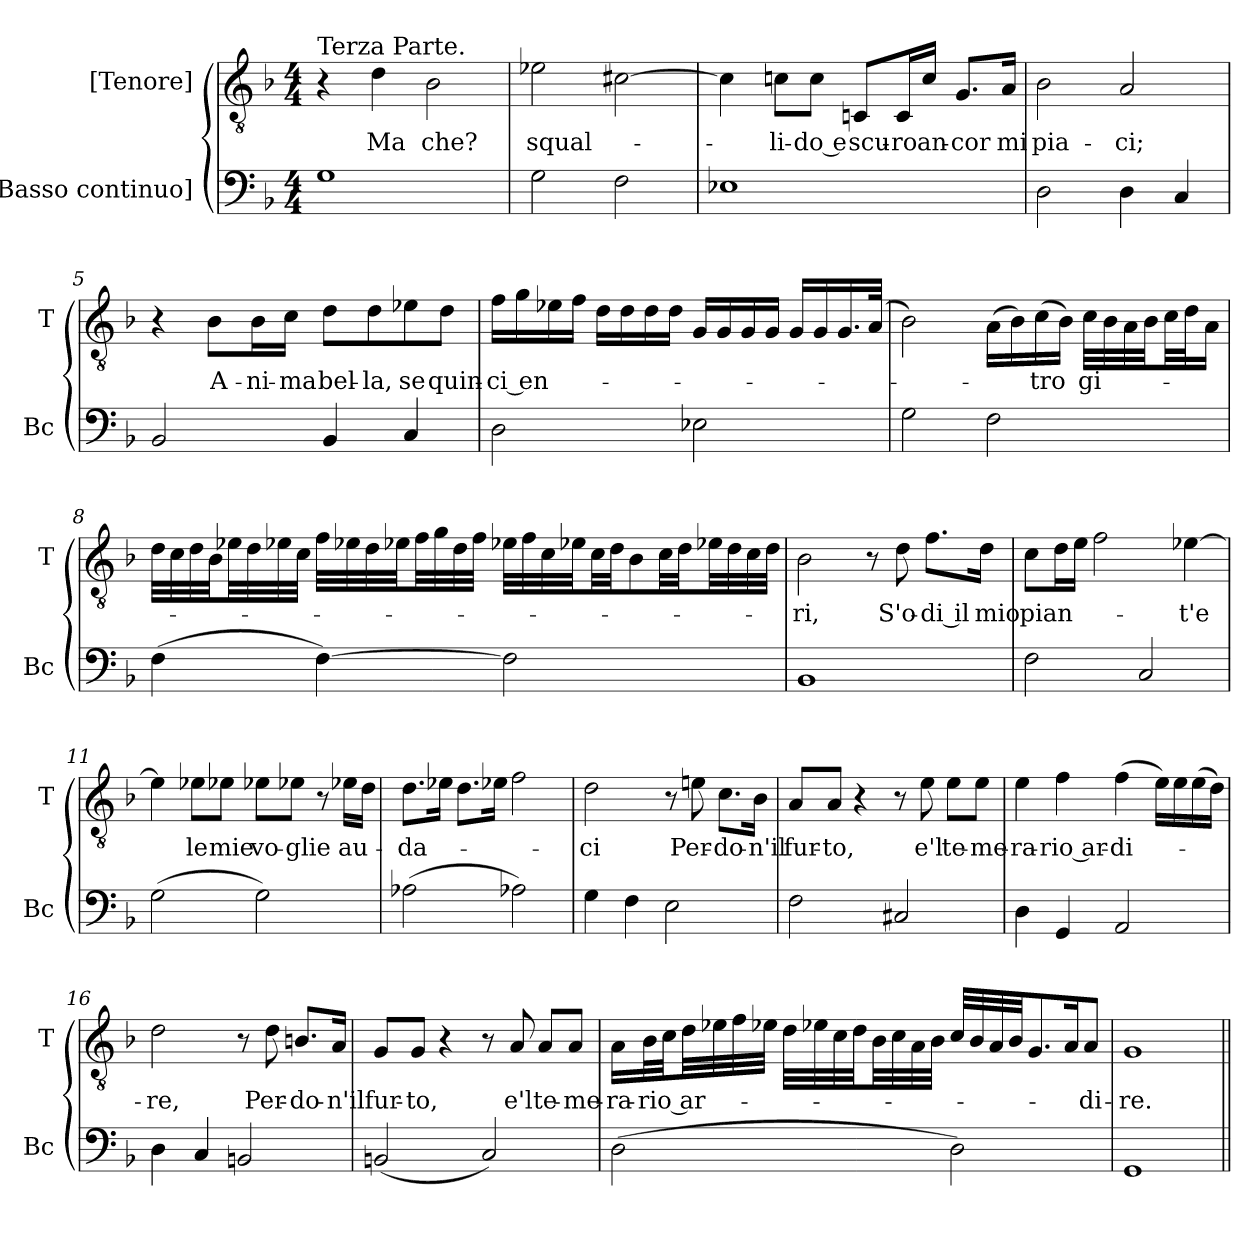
**kern	**kern	**text
*part2	*part1	*part1
*staff2	*staff1	*staff1
*I"[Basso continuo]	*I"[Tenore]	*
*I'Bc	*I'T	*
*clefF4	*clefGv2	*
*k[b-]	*k[b-]	*
*F:	*F:	*
*M4/4	*M4/4	*
=1	=1	=1
!	!LO:TX:a:t=Terza Parte.	!
1G	4r	.
.	4d	Ma
.	2B-	che?
=2	=2	=2
2G	2e-X	squal-
2F	[2c#X	.
=3	=3	=3
1E-X	4c#]	.
.	8cnL	-li-
.	8cJ	-do e
.	8CnL	scu-
.	16CL	-ro
.	16cJJ	an-
.	8.GL	-cor
.	16AJk	mi
=4	=4	=4
2D	2B-	pia-
4D	2A	-ci;
4C	.	.
=5	=5	=5
2BB-	4r	.
.	8B-L	A-
.	16B-L	-ni-
.	16cJJ	-ma
4BB-	8dL	bel-
.	8d	-la,
4C	8e-X	se
.	8dJ	quin-
=6	=6	=6
2D	16fLL	-ci en-
.	16g	.
.	16e-X	.
.	16fJJ	.
.	16dLL	.
.	16d	.
.	16d	.
.	16dJJ	.
2E-X	16GLL	.
.	16G	.
.	16G	.
.	16GJJ	.
.	16GLL	.
.	16G	.
.	16.G	.
.	(32AJJk	.
=7	=7	=7
2G	2B-)	.
2F	(16ALL	.
.	16B-)	.
.	(16c	-tro
.	16B-JJ)	.
.	32cLLL	gi-
.	32B-	.
.	32A	.
.	32B-JJ	.
.	32cLL	.
.	32dJ	.
.	16AJJ	.
=8	=8	=8
(4F	32dLLL	.
.	32c	.
.	32d	.
.	32B-JJ	.
.	32e-XLL	.
.	32d	.
.	32e-X	.
.	32cJJJ	.
[4F)	32fLLL	.
.	32e-X	.
.	32d	.
.	32e-XJJ	.
.	32fLL	.
.	32g	.
.	32d	.
.	32fJJJ	.
2F]	32e-XLLL	.
.	32f	.
.	32c	.
.	32e-XJJ	.
.	32cLL	.
.	32dJJ	.
.	8B-	.
.	32cLL	.
.	32dJJ	.
.	32e-XLL	.
.	32d	.
.	32c	.
.	32dJJJ	.
=9	=9	=9
1BB-	2B-	-ri,
.	8r	.
.	8d	S'o-
.	8.fL	-di il
.	16dJk	mio
=10	=10	=10
2F	8cL	pian-
.	16dL	.
.	16eJJ	.
.	2f	.
2C	.	.
.	[4e-X	-t'e
=11	=11	=11
(2G	4e-]	.
.	8e-XL	le
.	8e-XJ	mie
2G)	8e-XL	vo-
.	8e-XJ	-glie
.	8r	.
.	16e-XLL	au-
.	16dJJ	.
=12	=12	=12
(2A-X	8.dL	-da-
.	16e-XJk	.
.	8.dL	.
.	16e-XJk	.
2A-X)	2f	.
=13	=13	=13
4G	2d	-ci
4F	.	.
2E	8r	.
.	8en	Per-
.	8.cL	-do-
.	16B-Jk	-n'il
=14	=14	=14
2F	8AL	fur-
.	8AJ	-to,
.	4r	.
2C#X	8r	.
.	8e	e'l
.	8eL	te-
.	8eJ	-me-
=15	=15	=15
4D	4e	-ra-
4GG	4f	-rio ar-
2AA	(4f	-di-
.	16eLL)	.
.	16e	.
.	(16e	.
.	16dJJ)	.
=16	=16	=16
4D	2d	-re,
4C	.	.
2BBn	8r	.
.	8d	Per-
.	8.BnL	-do-
.	16AJk	-n'il
=17	=17	=17
(2BBn	8GL	fur-
.	8GJ	-to,
.	4r	.
2C)	8r	.
.	8A	e'l
.	8AL	te-
.	8AJ	-me-
=18	=18	=18
(2D	16ALL	-ra-
.	32B-L	-rio ar-
.	32cJJ	.
.	32dLL	.
.	32e-X	.
.	32f	.
.	32e-XJJJ	.
.	32dLLL	.
.	32e-X	.
.	32c	.
.	32dJJ	.
.	32B-LL	.
.	32c	.
.	32A	.
.	32B-JJJ	.
2D)	32cLLL	.
.	32B-	.
.	32A	.
.	32B-JJ	.
.	8.G	.
.	16AK	.
.	8AJ	-di-
=19	=19	=19
1GG	1G	-re.
=||	=||	=||
*-	*-	*-
